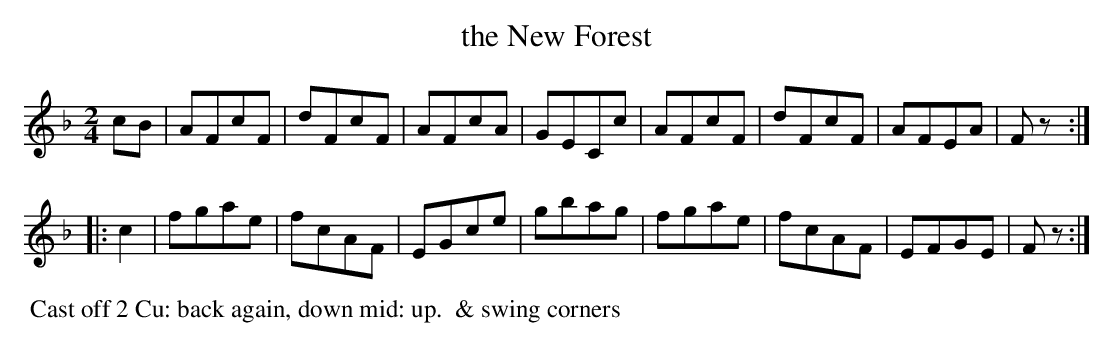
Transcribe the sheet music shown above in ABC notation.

X:1
T: the New Forest
M: 2/4
L: 1/8
K: F
cB |\
AFcF | dFcF | AFcA | GECc |\
AFcF | dFcF | AFEA | Fz :|
|: c2 |\
fgae | fcAF | EGce | gbag |\
fgae | fcAF | EFGE | Fz :|
